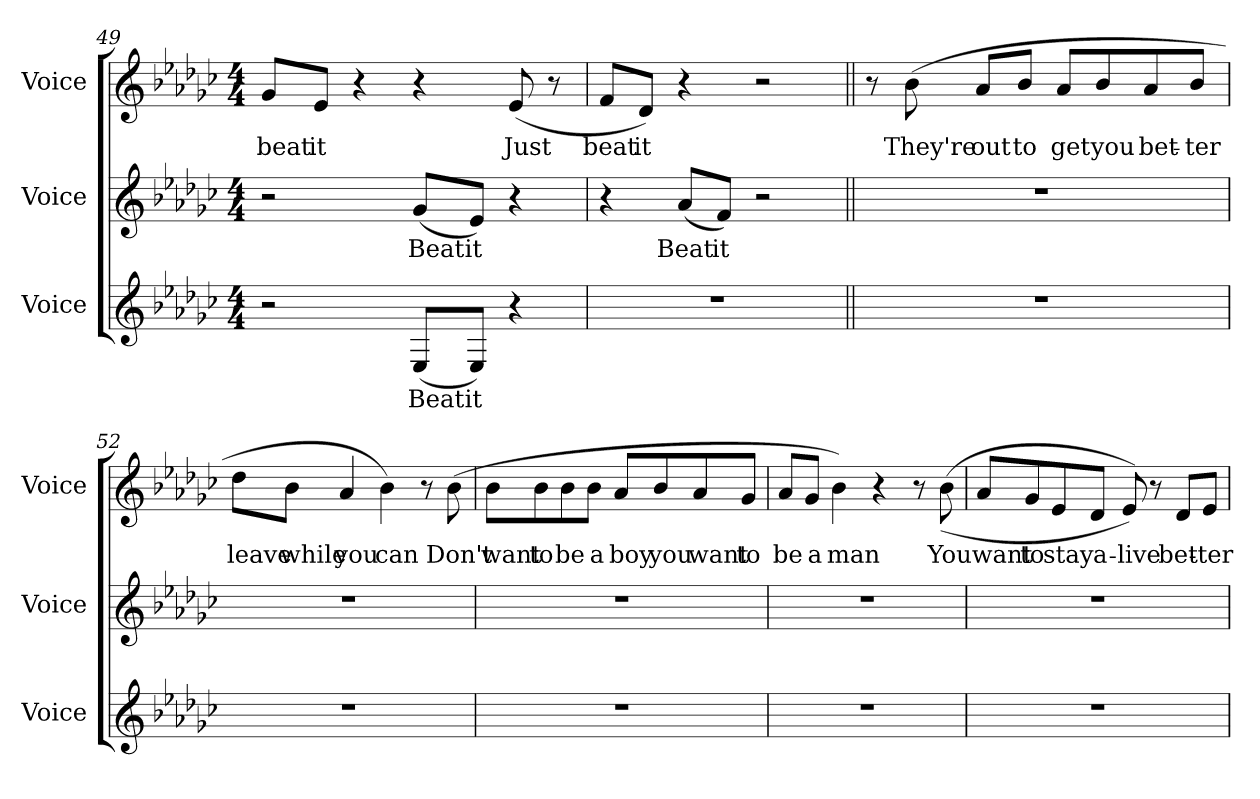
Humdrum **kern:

**kern	**text	**kern	**text	**kern	**text
*part3	*part3	*part2	*part2	*part1	*part1
*staff3	*staff3	*staff2	*staff2	*staff1	*staff1
*I"Voice	*	*I"Voice	*	*I"Voice	*
*I'Voice	*	*I'Voice	*	*I'Voice	*
*clefG2	*	*clefG2	*	*clefG2	*
*k[b-e-a-d-g-c-]	*	*k[b-e-a-d-g-c-]	*	*k[b-e-a-d-g-c-]	*
*e-:	*	*e-:	*	*e-:	*
*M4/4	*	*M4/4	*	*M4/4	*
=49	=49	=49	=49	=49	=49
!	!	!	!	!	!LO:LY:b:color=#000000
2r	.	2r	.	8g-i/L	beat
!	!	!	!	!	!LO:LY:b:color=#000000
.	.	.	.	8e-i/J	it
.	.	.	.	4r	.
!	!LO:LY:b:color=#000000	!	!	!	!
!	!	!	!LO:LY:b:color=#000000	!	!
(8E-i/L	Beat	(8g-i/L	Beat	4r	.
!	!LO:LY:b:color=#000000	!	!	!	!
!	!	!	!LO:LY:b:color=#000000	!	!
8E-i/J)	it	8e-i/J)	it	.	.
!	!	!	!	!	!LO:LY:b:color=#000000
4r	.	4r	.	(8e-i/	Just
.	.	.	.	8r	.
!!LO:LB:g=z
=50	=50	=50	=50	=50	=50
!	!	!	!	!	!LO:LY:b:color=#000000
1r	.	4r	.	8fi/L	beat
!	!	!	!	!	!LO:LY:b:color=#000000
.	.	.	.	8d-i/J)	it
!	!	!	!LO:LY:b:color=#000000	!	!
.	.	(8a-i/L	Beat	4r	.
!	!	!	!LO:LY:b:color=#000000	!	!
.	.	8fi/J)	it	.	.
.	.	2r	.	2r	.
=51||	=51||	=51||	=51||	=51||	=51||
1r	.	1r	.	8r	.
!	!	!	!	!	!LO:LY:b:color=#000000
.	.	.	.	(8b-i\	They're
!	!	!	!	!	!LO:LY:b:color=#000000
.	.	.	.	8a-i/L	out
!	!	!	!	!	!LO:LY:b:color=#000000
.	.	.	.	8b-i/J	to
!	!	!	!	!	!LO:LY:b:color=#000000
.	.	.	.	8a-i/L	get
!	!	!	!	!	!LO:LY:b:color=#000000
.	.	.	.	8b-i/	you
!	!	!	!	!	!LO:LY:b:color=#000000
.	.	.	.	8a-i/	bet-
!	!	!	!	!	!LO:LY:b:color=#000000
.	.	.	.	8b-i/J	-ter
=52	=52	=52	=52	=52	=52
!	!	!	!	!	!LO:LY:b:color=#000000
1r	.	1r	.	8dd-i\L	leave
!	!	!	!	!	!LO:LY:b:color=#000000
.	.	.	.	8b-i\J	while
!	!	!	!	!	!LO:LY:b:color=#000000
.	.	.	.	4a-i/	you
!	!	!	!	!	!LO:LY:b:color=#000000
.	.	.	.	4b-i\)	can
.	.	.	.	8r	.
!	!	!	!	!	!LO:LY:b:color=#000000
.	.	.	.	(8b-i\	Don't
!!LO:LB:g=z
=53	=53	=53	=53	=53	=53
!	!	!	!	!	!LO:LY:b:color=#000000
1r	.	1r	.	8b-i\L	want
!	!	!	!	!	!LO:LY:b:color=#000000
.	.	.	.	8b-i\	to
!	!	!	!	!	!LO:LY:b:color=#000000
.	.	.	.	8b-i\	be
!	!	!	!	!	!LO:LY:b:color=#000000
.	.	.	.	8b-i\J	a
!	!	!	!	!	!LO:LY:b:color=#000000
.	.	.	.	8a-i/L	boy
!	!	!	!	!	!LO:LY:b:color=#000000
.	.	.	.	8b-i/	you
!	!	!	!	!	!LO:LY:b:color=#000000
.	.	.	.	8a-i/	want
!	!	!	!	!	!LO:LY:b:color=#000000
.	.	.	.	8g-i/J	to
=54	=54	=54	=54	=54	=54
!	!	!	!	!	!LO:LY:b:color=#000000
1r	.	1r	.	8a-i/L	be
!	!	!	!	!	!LO:LY:b:color=#000000
.	.	.	.	8g-i/J	a
!	!	!	!	!	!LO:LY:b:color=#000000
.	.	.	.	4b-i\)	man
.	.	.	.	4r	.
.	.	.	.	8r	.
!	!	!	!	!	!LO:LY:b:color=#000000
.	.	.	.	((8b-i\	You
=55	=55	=55	=55	=55	=55
!	!	!	!	!	!LO:LY:b:color=#000000
1r	.	1r	.	8a-i/L	want
!	!	!	!	!	!LO:LY:b:color=#000000
.	.	.	.	8g-i/	to
!	!	!	!	!	!LO:LY:b:color=#000000
.	.	.	.	8e-i/	stay
!	!	!	!	!	!LO:LY:b:color=#000000
.	.	.	.	8d-i/J	a-
!	!	!	!	!	!LO:LY:b:color=#000000
.	.	.	.	8e-i/))	-live
.	.	.	.	8r	.
!	!	!	!	!	!LO:LY:b:color=#000000
.	.	.	.	8d-i/L	bet-
!	!	!	!	!	!LO:LY:b:color=#000000
.	.	.	.	8e-i/J	-ter
=	=	=	=	=	=
*-	*-	*-	*-	*-	*-
